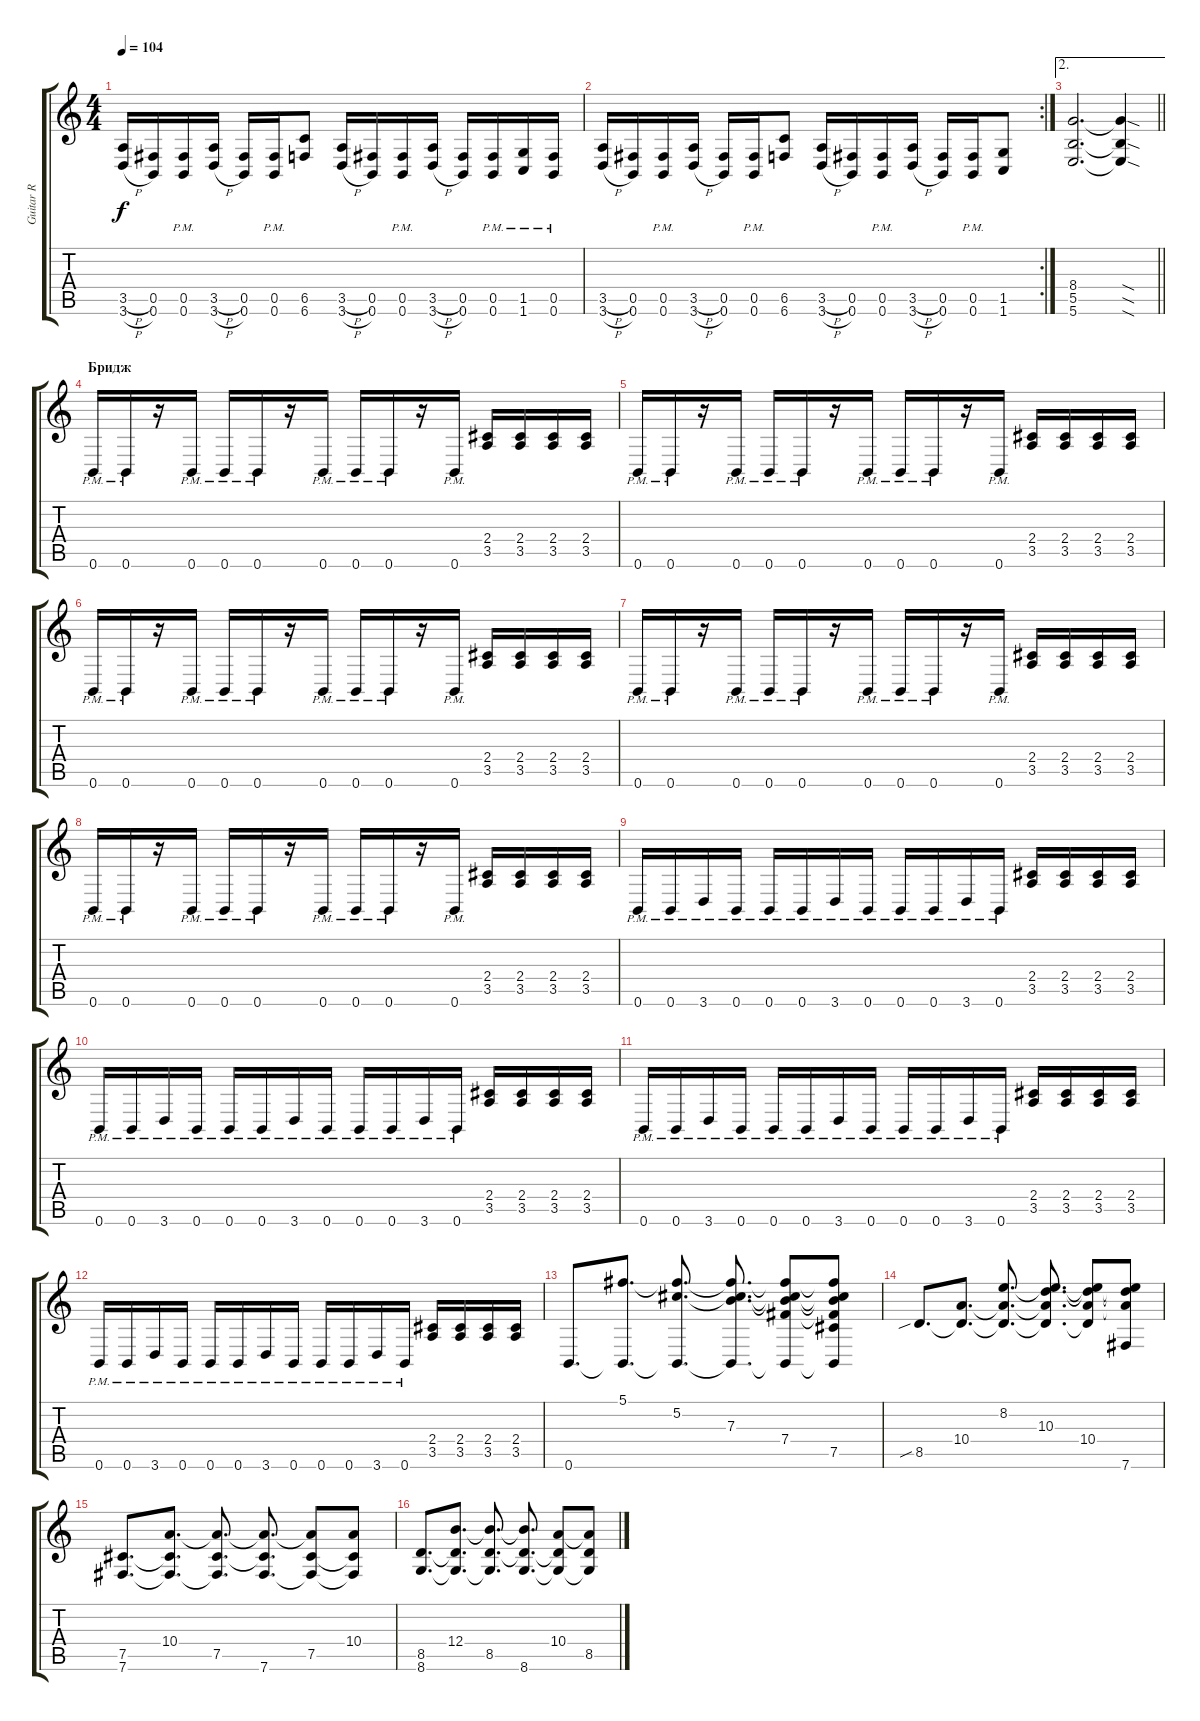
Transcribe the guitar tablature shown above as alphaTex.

\track ("Guitar R" "Guitar R") {instrument distortionguitar}
\staff {score tabs}
\tuning (Db4 Ab3 E3 B2 Gb2 B1) {hide}
\ts (4 4)
\tempo 104
\clef g2
\ks c
(3.5{h} 3.6{h}).16{dy f} (0.5 0.6).16 (0.5{pm} 0.6{pm}).16 (3.5{h} 3.6{h}).16 (0.5 0.6).16 (0.5{pm} 0.6{pm}).16 (6.5 6.6).8 (3.5{h} 3.6{h}).16 (0.5 0.6).16 (0.5{pm} 0.6{pm}).16 (3.5{h} 3.6{h}).16 (0.5 0.6).16 (0.5{pm} 0.6{pm}).16 (1.5{pm} 1.6{pm}).16 (0.5{pm} 0.6{pm}).16 |
\rc 2
(3.5{h} 3.6{h}).16 (0.5 0.6).16 (0.5{pm} 0.6{pm}).16 (3.5{h} 3.6{h}).16 (0.5 0.6).16 (0.5{pm} 0.6{pm}).16 (6.5 6.6).8 (3.5{h} 3.6{h}).16 (0.5 0.6).16 (0.5{pm} 0.6{pm}).16 (3.5{h} 3.6{h}).16 (0.5 0.6).16 (0.5{pm} 0.6{pm}).16 (1.5 1.6).8 |
\ae 2
\barLineRight lightlight
(8.4 5.5 5.6).2{d} (8.4{sod t} 5.5{sod t} 5.6{sod t}).4 |
\section ("" "Бридж")
0.6{pm}.16 0.6{pm}.16 r.16 0.6{pm}.16 0.6{pm}.16 0.6{pm}.16 r.16 0.6{pm}.16 0.6{pm}.16 0.6{pm}.16 r.16 0.6{pm}.16 (2.4 3.5).16 (2.4 3.5).16 (2.4 3.5).16 (2.4 3.5).16 |
0.6{pm}.16 0.6{pm}.16 r.16 0.6{pm}.16 0.6{pm}.16 0.6{pm}.16 r.16 0.6{pm}.16 0.6{pm}.16 0.6{pm}.16 r.16 0.6{pm}.16 (2.4 3.5).16 (2.4 3.5).16 (2.4 3.5).16 (2.4 3.5).16 |
0.6{pm}.16 0.6{pm}.16 r.16 0.6{pm}.16 0.6{pm}.16 0.6{pm}.16 r.16 0.6{pm}.16 0.6{pm}.16 0.6{pm}.16 r.16 0.6{pm}.16 (2.4 3.5).16 (2.4 3.5).16 (2.4 3.5).16 (2.4 3.5).16 |
0.6{pm}.16 0.6{pm}.16 r.16 0.6{pm}.16 0.6{pm}.16 0.6{pm}.16 r.16 0.6{pm}.16 0.6{pm}.16 0.6{pm}.16 r.16 0.6{pm}.16 (2.4 3.5).16 (2.4 3.5).16 (2.4 3.5).16 (2.4 3.5).16 |
0.6{pm}.16 0.6{pm}.16 r.16 0.6{pm}.16 0.6{pm}.16 0.6{pm}.16 r.16 0.6{pm}.16 0.6{pm}.16 0.6{pm}.16 r.16 0.6{pm}.16 (2.4 3.5).16 (2.4 3.5).16 (2.4 3.5).16 (2.4 3.5).16 |
0.6{pm}.16 0.6{pm}.16 3.6{pm}.16 0.6{pm}.16 0.6{pm}.16 0.6{pm}.16 3.6{pm}.16 0.6{pm}.16 0.6{pm}.16 0.6{pm}.16 3.6{pm}.16 0.6{pm}.16 (2.4 3.5).16 (2.4 3.5).16 (2.4 3.5).16 (2.4 3.5).16 |
0.6{pm}.16 0.6{pm}.16 3.6{pm}.16 0.6{pm}.16 0.6{pm}.16 0.6{pm}.16 3.6{pm}.16 0.6{pm}.16 0.6{pm}.16 0.6{pm}.16 3.6{pm}.16 0.6{pm}.16 (2.4 3.5).16 (2.4 3.5).16 (2.4 3.5).16 (2.4 3.5).16 |
0.6{pm}.16 0.6{pm}.16 3.6{pm}.16 0.6{pm}.16 0.6{pm}.16 0.6{pm}.16 3.6{pm}.16 0.6{pm}.16 0.6{pm}.16 0.6{pm}.16 3.6{pm}.16 0.6{pm}.16 (2.4 3.5).16 (2.4 3.5).16 (2.4 3.5).16 (2.4 3.5).16 |
0.6{pm}.16 0.6{pm}.16 3.6{pm}.16 0.6{pm}.16 0.6{pm}.16 0.6{pm}.16 3.6{pm}.16 0.6{pm}.16 0.6{pm}.16 0.6{pm}.16 3.6{pm}.16 0.6{pm}.16 (2.4 3.5).16 (2.4 3.5).16 (2.4 3.5).16 (2.4 3.5).16 |
0.6.8{d volume 10 instrument overdrivenguitar} (5.1 0.6{t}).8{d} (5.1{t} 5.2 0.6{t}).8{d} (5.1{t} 5.2{t} 7.3 0.6{t}).8{d} (5.1{t} 5.2{t} 7.3{t} 7.4 0.6{t}).8 (5.1{t} 5.2{t} 7.3{t} 7.4{t} 7.5 0.6{t}).8 |
8.5{sib}.8{d} (10.4 8.5{t}).8{d} (8.2 10.4{t} 8.5{t}).8{d} (8.2{t} 10.3 10.4{t} 8.5{t}).8{d} (8.2{t} 10.3{t} 10.4 8.5{t}).8 (8.2{t} 10.3{t} 10.4{t} 7.6).8 |
(7.5 7.6).8{d} (10.4 7.5{t} 7.6{t}).8{d} (10.4{t} 7.5 7.6{t}).8{d} (10.4{t} 7.5{t} 7.6).8{d} (10.4{t} 7.5 7.6{t}).8 (10.4 7.5{t} 7.6{t}).8 |
(8.5 8.6).8{d} (12.4 8.5{t} 8.6{t}).8{d} (12.4{t} 8.5 8.6{t}).8{d} (12.4{t} 8.5{t} 8.6).8{d} (10.4 8.5{t} 8.6{t}).8 (10.4{t} 8.5 8.6{t}).8
